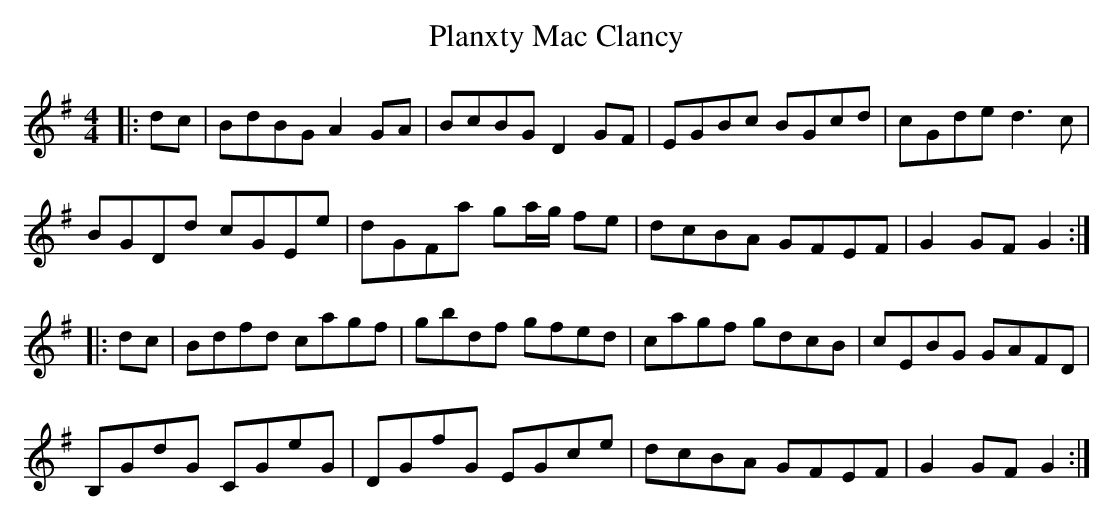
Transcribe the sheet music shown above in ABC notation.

X:1
T: Planxty Mac Clancy
M: 4/4
L: 1/8
K: Gmaj
|:dc|BdBG A2 GA|BcBG D2 GF|EGBc BGcd|cGde d3 c|
BGDd cGEe|dGFa ga/g/ fe|dcBA GFEF|G2 GF G2:|
|:dc|Bdfd cagf|gbdf gfed|cagf gdcB|cEBG GAFD|
B,GdG c,GeG|DGfG EGce|dcBA GFEF|G2 GF G2:|
